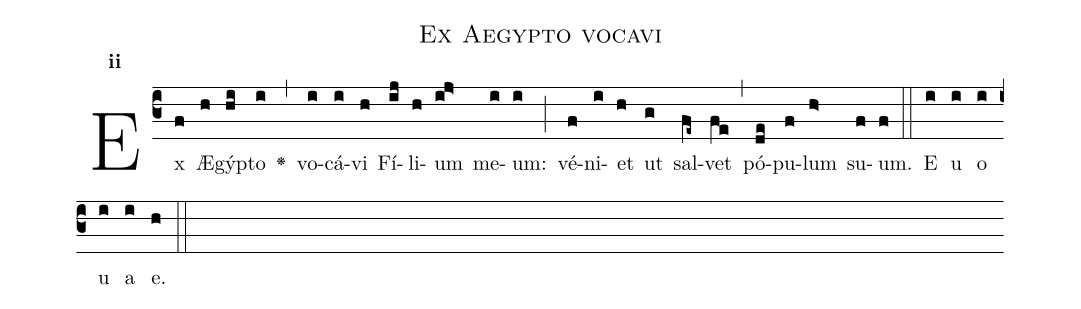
name:Ex Aegypto vocavi;
office-part:Antiphona;
mode:2;
%%
initial-style: 1;
name: Ex Aegypto vocavi Filium;
book: Antiphonae & Responsoria/Tomus I, p. 20;
occasion: Hebdomada I Adventus Feria VI;
office-part: Vesperae Ant E;
user-notes: ;
commentary: ;
annotation: 2*c;
centering-scheme: english;
fontsize: 12;
font: OFLSortsMillGoudy;
height: 11;
width: 4.5;
%%
(c3)Ex(f) Æ(h)gýp(hi)to(i) <v>\greheightstar</v>(,) vo(i)cá(i)vi(h) Fí(ij)li(h)um(ij>) me(i)um:(i) (;) vé(f)ni(i)et(h) ut(g) sal(fe~)vet(fe) (,) pó(de)pu(f)lum(h>) su(f)um.(f) (::)
E(i) u(i) o(i) u(i) a(i) e.(h) (::)
